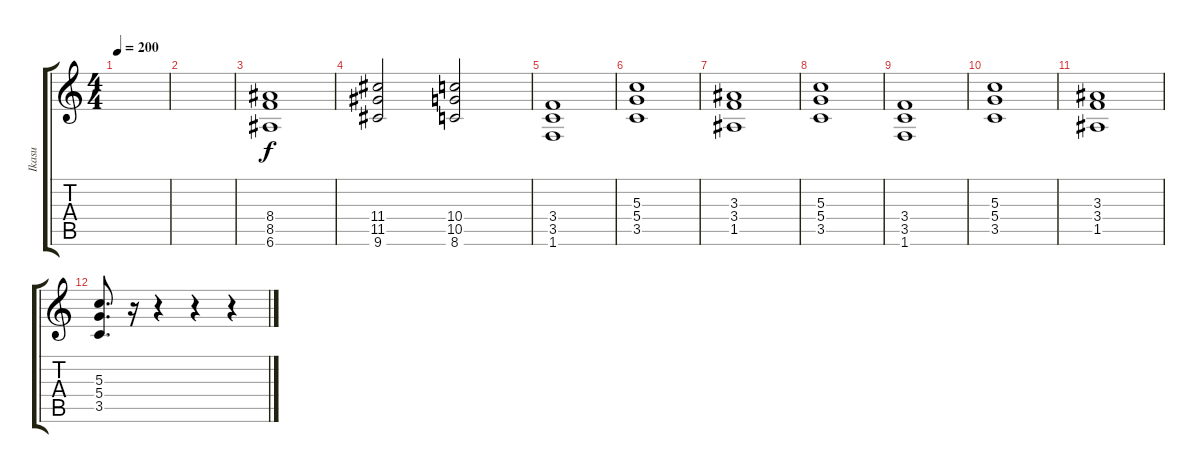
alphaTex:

\track ("Ikasu     - Distortion Guitar" "Ikasu     ") {instrument distortionguitar}
\staff {score tabs}
\tuning (E4 B3 G3 D3 A2 E2) {hide}
\ts (4 4)
\tempo 200
\clef g2
\ks c
|
|
(8.4 8.5 6.6).1 |
(11.4 11.5 9.6).2 (10.4 10.5 8.6).2 |
(3.4 3.5 1.6).1 |
(5.3 5.4 3.5).1 |
(3.3 3.4 1.5).1 |
(5.3 5.4 3.5).1 |
(3.4 3.5 1.6).1 |
(5.3 5.4 3.5).1 |
(3.3 3.4 1.5).1 |
(5.3 5.4 3.5).8{d} r.16 r.4 r.4 r.4
